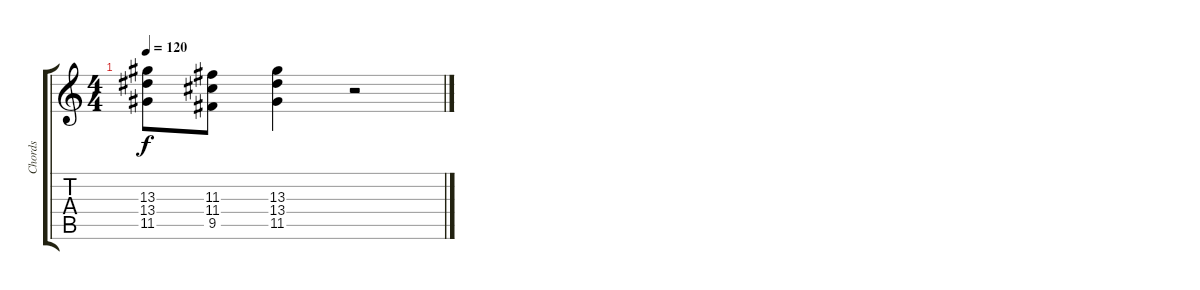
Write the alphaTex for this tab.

\track ("Chords" "Chords") {instrument overdrivenguitar}
\staff {score tabs}
\tuning (E4 B3 G3 D3 A2 E2) {hide}
\ts (4 4)
\tempo 120
\clef g2
\ks c
(13.3{t} 13.4{t} 11.5{t}).8{dy f} (11.3 11.4 9.5).8 (13.3 13.4 11.5).4 r.2
